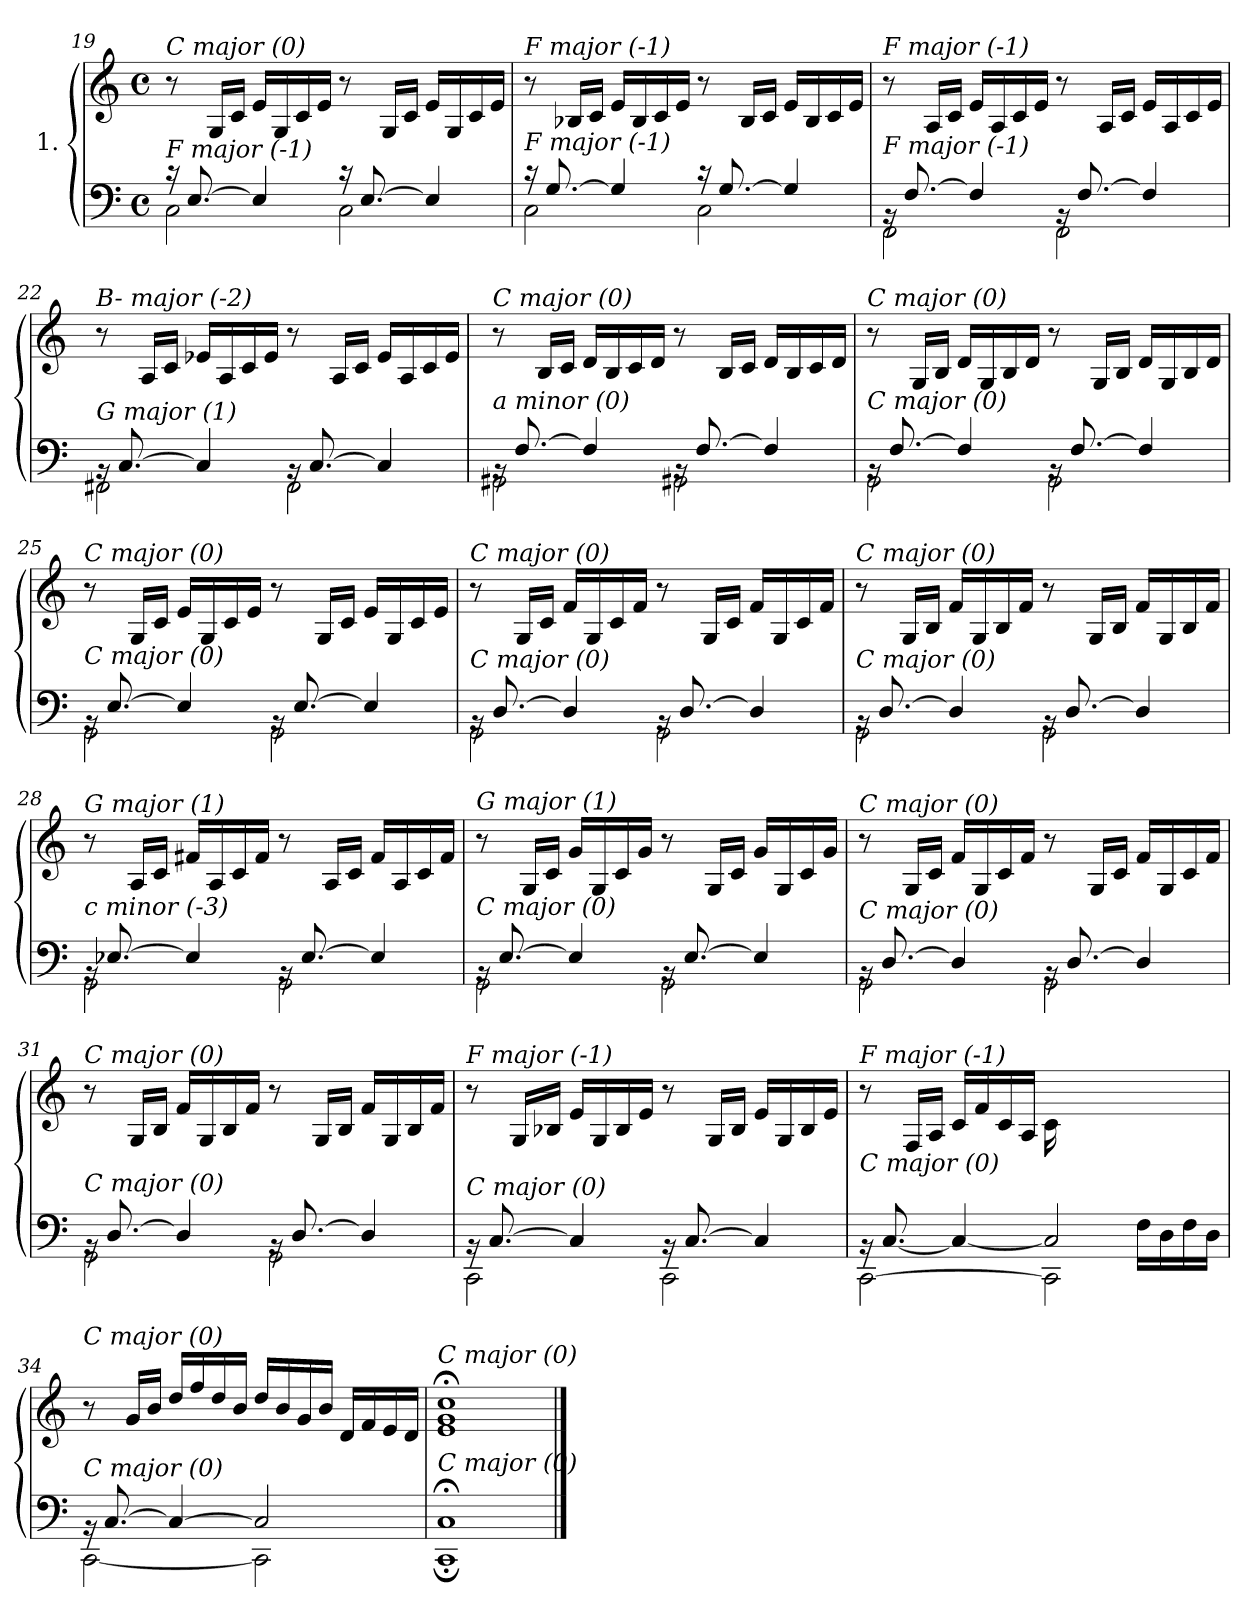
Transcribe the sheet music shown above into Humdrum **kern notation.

**kern	**kern
*part1	*part1
*staff2	*staff1
*I"1.	*
!!LO:PB:g=z
*clefF4	*clefG2
*k[]	*k[]
*M4/4	*M4/4
*met(c)	*met(c)
=19	=19
*^	*
!	!	!LO:TX:i:t=C major (0)
!LO:TX:i:t=F major (-1)	!	!
16r	2C\	8r
[8.E/	.	.
.	.	16G/LL
.	.	16c/JJ
4E/]	.	16e/LL
.	.	16G/
.	.	16c/
.	.	16e/JJ
16r	2C\	8r
[8.E/	.	.
.	.	16G/LL
.	.	16c/JJ
4E/]	.	16e/LL
.	.	16G/
.	.	16c/
.	.	16e/JJ
=20	=20	=20
!	!	!LO:TX:i:t=F major (-1)
!LO:TX:i:t=F major (-1)	!	!
16r	2C\	8r
[8.G/	.	.
.	.	16B-X/LL
.	.	16c/JJ
4G/]	.	16e/LL
.	.	16B-/
.	.	16c/
.	.	16e/JJ
16r	2C\	8r
[8.G/	.	.
.	.	16B-/LL
.	.	16c/JJ
4G/]	.	16e/LL
.	.	16B-/
.	.	16c/
.	.	16e/JJ
=21	=21	=21
!	!	!LO:TX:i:t=F major (-1)
!LO:TX:i:t=F major (-1)	!	!
16rBB	2FF\	8r
[8.F/	.	.
.	.	16A/LL
.	.	16c/JJ
4F/]	.	16e/LL
.	.	16A/
.	.	16c/
.	.	16e/JJ
16rBB	2FF\	8r
[8.F/	.	.
.	.	16A/LL
.	.	16c/JJ
4F/]	.	16e/LL
.	.	16A/
.	.	16c/
.	.	16e/JJ
!!LO:LB:g=z
=22	=22	=22
!	!	!LO:TX:i:t=B- major (-2)
!LO:TX:i:t=G major (1)	!	!
16rBB	2FF#X\	8r
[8.C/	.	.
.	.	16A/LL
.	.	16c/JJ
4C/]	.	16e-X/LL
.	.	16A/
.	.	16c/
.	.	16e-/JJ
16rBB	2FF#\	8r
[8.C/	.	.
.	.	16A/LL
.	.	16c/JJ
4C/]	.	16e-/LL
.	.	16A/
.	.	16c/
.	.	16e-/JJ
=23	=23	=23
!	!	!LO:TX:i:t=C major (0)
!LO:TX:i:t=a minor (0)	!	!
16rBB	2GG#Xi\	8r
[8.F/	.	.
.	.	16B/LL
.	.	16c/JJ
4F/]	.	16d/LL
.	.	16B/
.	.	16c/
.	.	16d/JJ
16rBB	2GG#Xi\	8r
[8.F/	.	.
.	.	16B/LL
.	.	16c/JJ
4F/]	.	16d/LL
.	.	16B/
.	.	16c/
.	.	16d/JJ
=24	=24	=24
!	!	!LO:TX:i:t=C major (0)
!LO:TX:i:t=C major (0)	!	!
16rBB	2GG\	8r
[8.F/	.	.
.	.	16G/LL
.	.	16B/JJ
4F/]	.	16d/LL
.	.	16G/
.	.	16B/
.	.	16d/JJ
16rBB	2GG\	8r
[8.F/	.	.
.	.	16G/LL
.	.	16B/JJ
4F/]	.	16d/LL
.	.	16G/
.	.	16B/
.	.	16d/JJ
!!LO:LB:g=z
=25	=25	=25
!	!	!LO:TX:i:t=C major (0)
!LO:TX:i:t=C major (0)	!	!
16rBB	2GG\	8r
[8.E/	.	.
.	.	16G/LL
.	.	16c/JJ
4E/]	.	16e/LL
.	.	16G/
.	.	16c/
.	.	16e/JJ
16rBB	2GG\	8r
[8.E/	.	.
.	.	16G/LL
.	.	16c/JJ
4E/]	.	16e/LL
.	.	16G/
.	.	16c/
.	.	16e/JJ
=26	=26	=26
!	!	!LO:TX:i:t=C major (0)
!LO:TX:i:t=C major (0)	!	!
16rBB	2GG\	8r
[8.D/	.	.
.	.	16G/LL
.	.	16c/JJ
4D/]	.	16f/LL
.	.	16G/
.	.	16c/
.	.	16f/JJ
16rBB	2GG\	8r
[8.D/	.	.
.	.	16G/LL
.	.	16c/JJ
4D/]	.	16f/LL
.	.	16G/
.	.	16c/
.	.	16f/JJ
=27	=27	=27
!	!	!LO:TX:i:t=C major (0)
!LO:TX:i:t=C major (0)	!	!
16rBB	2GG\	8r
[8.D/	.	.
.	.	16G/LL
.	.	16B/JJ
4D/]	.	16f/LL
.	.	16G/
.	.	16B/
.	.	16f/JJ
16rBB	2GG\	8r
[8.D/	.	.
.	.	16G/LL
.	.	16B/JJ
4D/]	.	16f/LL
.	.	16G/
.	.	16B/
.	.	16f/JJ
!!LO:LB:g=z
=28	=28	=28
!	!	!LO:TX:i:t=G major (1)
!LO:TX:i:t=c minor (-3)	!	!
16rBB	2GG\	8r
[8.E-X/	.	.
.	.	16A/LL
.	.	16c/JJ
4E-/]	.	16f#X/LL
.	.	16A/
.	.	16c/
.	.	16f#/JJ
16rBB	2GG\	8r
[8.E-/	.	.
.	.	16A/LL
.	.	16c/JJ
4E-/]	.	16f#/LL
.	.	16A/
.	.	16c/
.	.	16f#/JJ
=29	=29	=29
!	!	!LO:TX:i:t=G major (1)
!LO:TX:i:t=C major (0)	!	!
16rBB	2GG\	8r
[8.E/	.	.
.	.	16G/LL
.	.	16c/JJ
4E/]	.	16g/LL
.	.	16G/
.	.	16c/
.	.	16g/JJ
16rBB	2GG\	8r
[8.E/	.	.
.	.	16G/LL
.	.	16c/JJ
4E/]	.	16g/LL
.	.	16G/
.	.	16c/
.	.	16g/JJ
=30	=30	=30
!	!	!LO:TX:i:t=C major (0)
!LO:TX:i:t=C major (0)	!	!
16rBB	2GG\	8r
[8.D/	.	.
.	.	16G/LL
.	.	16c/JJ
4D/]	.	16f/LL
.	.	16G/
.	.	16c/
.	.	16f/JJ
16rBB	2GG\	8r
[8.D/	.	.
.	.	16G/LL
.	.	16c/JJ
4D/]	.	16f/LL
.	.	16G/
.	.	16c/
.	.	16f/JJ
!!LO:LB:g=z
=31	=31	=31
!	!	!LO:TX:i:t=C major (0)
!LO:TX:i:t=C major (0)	!	!
16rBB	2GG\	8r
[8.D/	.	.
.	.	16G/LL
.	.	16B/JJ
4D/]	.	16f/LL
.	.	16G/
.	.	16B/
.	.	16f/JJ
16rBB	2GG\	8r
[8.D/	.	.
.	.	16G/LL
.	.	16B/JJ
4D/]	.	16f/LL
.	.	16G/
.	.	16B/
.	.	16f/JJ
=32	=32	=32
!	!	!LO:TX:i:t=F major (-1)
!LO:TX:i:t=C major (0)	!	!
16rBB	2CC\	8r
[8.C/	.	.
.	.	16G/LL
.	.	16B-X/JJ
4C/]	.	16e/LL
.	.	16G/
.	.	16B-/
.	.	16e/JJ
16rBB	2CC\	8r
[8.C/	.	.
.	.	16G/LL
.	.	16B-/JJ
4C/]	.	16e/LL
.	.	16G/
.	.	16B-/
.	.	16e/JJ
=33	=33	=33
*	*^	*
!	!	!	!LO:TX:i:t=F major (-1)
!LO:TX:i:t=C major (0)	!	!	!
2ryy	16rBB	[2CC\	8r
.	[8.C/	.	.
.	.	.	16F/LL
.	.	.	16A/JJ
.	4C/_	.	16c/LL
.	.	.	16f/
.	.	.	16c/
.	.	.	16A/JJ
16ryy	2C/]	2CC\]	16c\LL
16A/	.	.	4..ryy
16F/	.	.	.
16A/JJ	.	.	.
16F\LL	.	.	.
16D\	.	.	.
16F\	.	.	.
16D\JJ	.	.	.
*	*v	*v	*
!!LO:LB:g=z
=34	=34	=34
!	!	!LO:TX:i:t=C major (0)
!LO:TX:i:t=C major (0)	!	!
16rBB	[2CC\	8r
[8.C/	.	.
.	.	16g/LL
.	.	16b/JJ
4C/_	.	16dd/LL
.	.	16ff/
.	.	16dd/
.	.	16b/JJ
2C/]	2CC\]	16dd/LL
.	.	16b/
.	.	16g/
.	.	16b/JJ
.	.	16d/LL
.	.	16f/
.	.	16e/
.	.	16d/JJ
=35	=35	=35
!	!	!LO:TX:i:t=C major (0)
!LO:TX:i:t=C major (0)	!	!
1C;<	1CC;<	1e; 1g; 1cc;
*v	*v	*
==	==
*-	*-
